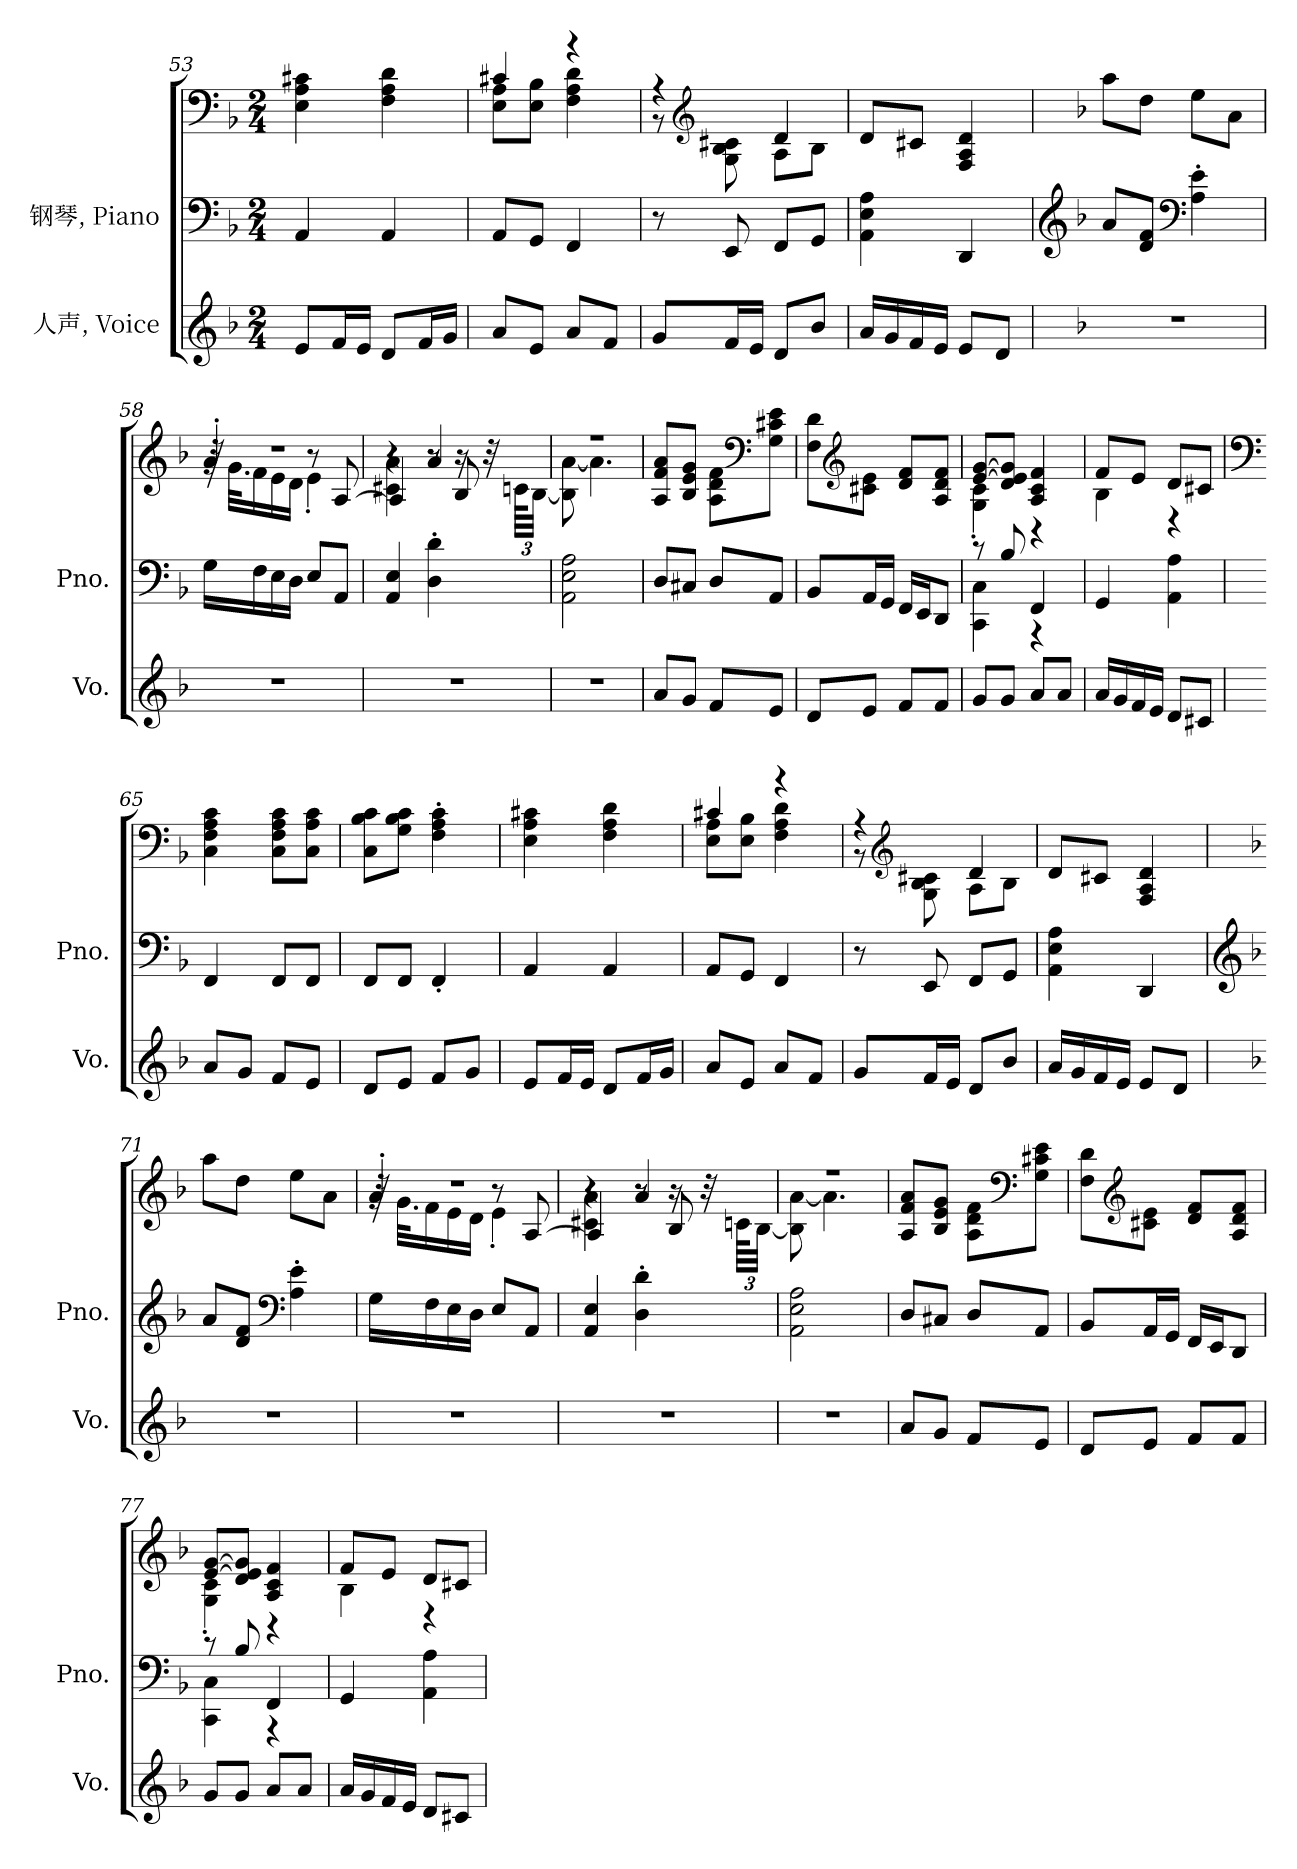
**kern	**kern	**kern
*part2	*part1	*part1
*staff3	*staff2	*staff1
*I"人声, Voice	*I"钢琴, Piano	*
*I'Vo.	*I'Pno.	*
*clefG2	*clefF4	*clefF4
*k[b-]	*k[b-]	*k[b-]
*M2/4	*M2/4	*M2/4
=53	=53	=53
8e/L	4AA/	4E\ 4A\ 4c#X\
16f/L	.	.
16e/JJ	.	.
8d/L	4AA/	4F\ 4A\ 4d\
16f/L	.	.
16g/JJ	.	.
=54	=54	=54
*	*	*^
8a/L	8AA/L	4c#X/	8E\ 8A\L
8e/J	8GG/J	.	8E\ 8B-\J
8a/L	4FF/	4r	4F\ 4A\ 4d\
8f/J	.	.	.
=55	=55	=55	=55
8g/L	8r	4r	8r
*	*	*clefG2	*
16f/L	8EE/	.	8G\ 8B-\ 8c#X\
16e/JJ	.	.	.
8d/L	8FF/L	4d/	8A\L
8b-/J	8GG/J	.	8B-\J
*	*	*v	*v
!!LO:LB:g=z
=56	=56	=56
16a/LL	4AA\ 4E\ 4A\	8d/L
16g/	.	.
16f/	.	8c#X/J
16e/JJ	.	.
8e/L	4DD/	4F/ 4A/ 4d/
8d/J	.	.
=57	=57	=57
*	*clefG2	*
*k[b-]	*k[b-]	*k[b-]
2r	8a/L	8aa\L
.	8d/ 8f/J	8dd\J
*	*clefF4	*
.	4A\' 4e\'	8ee\L
.	.	8a\J
=58	=58	=58
*	*	*^
*	*	*	*^
2r	16G\LL	2r	64r	4a'/
.	.	.	32.g\KLL	.
.	16F\	.	16f\	.
.	16E\	.	16e\	.
.	16D\JJ	.	16d\JJ	.
.	8E/L	.	4e'\	8r
.	8AA/J	.	.	[8A/
=59	=59	=59	=59	=59
2r	4AA/ 4E/	4r	4c#X\ 4a\	4A/]
.	4D\' 4d\'	4a/	8r	8r
.	.	.	16r	8B-/
.	.	.	32r	.
*	*	*	*Xbrackettup	*
.	.	.	96cn\KLLL	.
.	.	.	[48B-\JJJ	.
*	*	*	*v	*v
=60	=60	=60	=60
2r	2AA\ 2E\ 2A\	2r	8B-\] [8a\
.	.	.	4.a\]
*	*	*v	*v
!!LO:PB:g=z
=61	=61	=61
8a/L	8D/L	8A/ 8f/ 8a/L
8g/J	8C#X/J	8B-/ 8e/ 8g/J
8f/L	8D/L	8A\ 8d\ 8f\L
*	*	*clefF4
8e/J	8AA/J	8G\ 8c#X\ 8e\J
=62	=62	=62
8d/L	8BB-/L	8F\ 8d\L
*	*	*clefG2
8e/J	16AA/L	8c#X\ 8e\J
.	16GG/JJ	.
8f/L	16FF/LL	8d/ 8f/L
.	16EE/J	.
8f/J	8DD/J	8A/ 8d/ 8f/J
=63	=63	=63
*	*^	*^
8g/L	8r	4CC\ 4C\	[8e/ [8g/L	4G\' 4c\'
8g/J	8B-/	.	8d/ 8e/] 8g/]J	.
8a/L	4FF/	4r	4A/ 4c/ 4f/	4r
8a/J	.	.	.	.
*	*v	*v	*	*
=64	=64	=64	=64
16a/LL	4GG/	8f/L	4B-\
16g/	.	.	.
16f/	.	8e/J	.
16e/JJ	.	.	.
8d/L	4AA\ 4A\	8d/L	4r
8c#X/J	.	8c#X/J	.
*	*	*v	*v
=65	=65	=65
*	*	*clefF4
8a/L	4FF/	4C\ 4F\ 4A\ 4c\
8g/J	.	.
8f/L	8FF/L	8C\ 8F\ 8A\ 8c\L
8e/J	8FF/J	8C\ 8A\ 8c\J
!!LO:LB:g=z
=66	=66	=66
8d/L	8FF/L	8C\ 8B-\ 8c\L
8e/J	8FF/J	8G\ 8B-\ 8c\J
8f/L	4FF'/	4F\' 4A\' 4c\'
8g/J	.	.
=67	=67	=67
8e/L	4AA/	4E\ 4A\ 4c#X\
16f/L	.	.
16e/JJ	.	.
8d/L	4AA/	4F\ 4A\ 4d\
16f/L	.	.
16g/JJ	.	.
=68	=68	=68
*	*	*^
8a/L	8AA/L	4c#X/	8E\ 8A\L
8e/J	8GG/J	.	8E\ 8B-\J
8a/L	4FF/	4r	4F\ 4A\ 4d\
8f/J	.	.	.
=69	=69	=69	=69
8g/L	8r	4r	8r
*	*	*clefG2	*
16f/L	8EE/	.	8G\ 8B-\ 8c#X\
16e/JJ	.	.	.
8d/L	8FF/L	4d/	8A\L
8b-/J	8GG/J	.	8B-\J
*	*	*v	*v
=70	=70	=70
16a/LL	4AA\ 4E\ 4A\	8d/L
16g/	.	.
16f/	.	8c#X/J
16e/JJ	.	.
8e/L	4DD/	4F/ 4A/ 4d/
8d/J	.	.
!!LO:LB:g=z
=71	=71	=71
*	*clefG2	*
*k[b-]	*k[b-]	*k[b-]
2r	8a/L	8aa\L
.	8d/ 8f/J	8dd\J
*	*clefF4	*
.	4A\' 4e\'	8ee\L
.	.	8a\J
=72	=72	=72
*	*	*^
*	*	*	*^
2r	16G\LL	2r	64r	4a'/
.	.	.	32.g\KLL	.
.	16F\	.	16f\	.
.	16E\	.	16e\	.
.	16D\JJ	.	16d\JJ	.
.	8E/L	.	4e'\	8r
.	8AA/J	.	.	[8A/
=73	=73	=73	=73	=73
2r	4AA/ 4E/	4r	4c#X\ 4a\	4A/]
.	4D\' 4d\'	4a/	8r	8r
.	.	.	16r	8B-/
.	.	.	32r	.
.	.	.	96cn\KLLL	.
.	.	.	[48B-\JJJ	.
*	*	*	*v	*v
=74	=74	=74	=74
2r	2AA\ 2E\ 2A\	2r	8B-\] [8a\
.	.	.	4.a\]
*	*	*v	*v
=75	=75	=75
8a/L	8D/L	8A/ 8f/ 8a/L
8g/J	8C#X/J	8B-/ 8e/ 8g/J
8f/L	8D/L	8A\ 8d\ 8f\L
*	*	*clefF4
8e/J	8AA/J	8G\ 8c#X\ 8e\J
!!LO:LB:g=z
=76	=76	=76
8d/L	8BB-/L	8F\ 8d\L
*	*	*clefG2
8e/J	16AA/L	8c#X\ 8e\J
.	16GG/JJ	.
8f/L	16FF/LL	8d/ 8f/L
.	16EE/J	.
8f/J	8DD/J	8A/ 8d/ 8f/J
=77	=77	=77
*	*^	*^
8g/L	8r	4CC\ 4C\	[8e/ [8g/L	4G\' 4c\'
8g/J	8B-/	.	8d/ 8e/] 8g/]J	.
8a/L	4FF/	4r	4A/ 4c/ 4f/	4r
8a/J	.	.	.	.
*	*v	*v	*	*
=78	=78	=78	=78
16a/LL	4GG/	8f/L	4B-\
16g/	.	.	.
16f/	.	8e/J	.
16e/JJ	.	.	.
8d/L	4AA\ 4A\	8d/L	4r
8c#X/J	.	8c#X/J	.
*	*	*v	*v
=	=	=
*-	*-	*-
